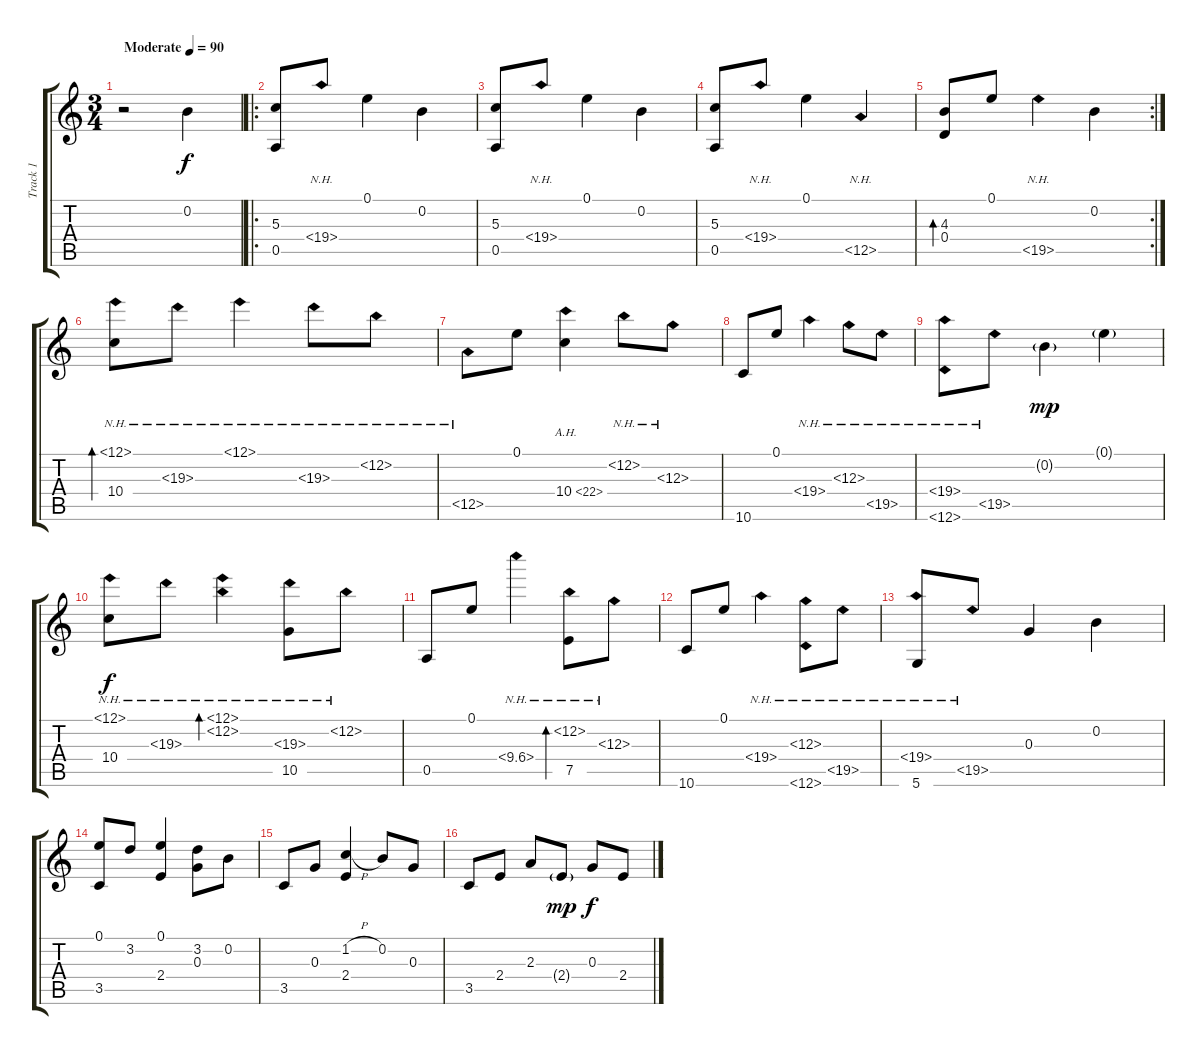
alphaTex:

\track ("Track 1" "Track 1") {instrument acousticguitarsteel}
\staff {score tabs}
\tuning (E4 B3 G3 D3 A2 D2) {hide}
\ts (3 4)
\tempo (90 "Moderate")
\clef g2
\ks c
r.2{dy f instrument acousticguitarsteel} 0.2.4 |
\ro
(5.3 0.5).8 19.4{nh}.8 0.1.4 0.2.4 |
(5.3 0.5).8 19.4{nh}.8 0.1.4 0.2.4 |
(5.3 0.5).8 19.4{nh}.8 0.1.4 12.5{nh}.4 |
\rc 2
(4.3 0.4).8{bd 60} 0.1.8 19.5{nh}.4 0.2.4 |
(12.1{nh} 10.4).8{bd 60} 19.3{nh}.8 12.1{nh}.4 19.3{nh}.8 12.2{nh}.8 |
12.5{nh}.8 0.1.8 10.4{ah 12}.4 12.2{nh}.8 12.3{nh}.8 |
10.6.8 0.1.8 19.4{nh}.4 12.3{nh}.8 19.5{nh}.8 |
(19.4{nh} 12.6{nh}).8 19.5{nh}.8 0.2{g}.4{dy mp} 0.1{g}.4 |
(12.1{nh} 10.4).8{dy f} 19.3{nh}.8 (12.1{nh} 12.2{nh}).4{bd 60} (19.3{nh} 10.5).8 12.2{nh}.8 |
0.5.8 0.1.8 10.4{nh}.4 (12.2{nh} 7.5).8{bd 60} 12.3{nh}.8 |
10.6.8 0.1.8 19.4{nh}.4 (12.3{nh} 12.6{nh}).8 19.5{nh}.8 |
(19.4{nh} 5.6).8 19.5{nh}.8 0.3.4 0.2.4 |
(0.1 3.5).8 3.2.8 (0.1 2.4).4 (3.2 0.3).8 0.2.8 |
3.5.8 0.3.8 (1.2{h} 2.4).4 0.2.8 0.3.8 |
3.5.8 2.4.8 2.3.8 2.4{g}.8{dy mp} 0.3.8{dy f} 2.4.8
